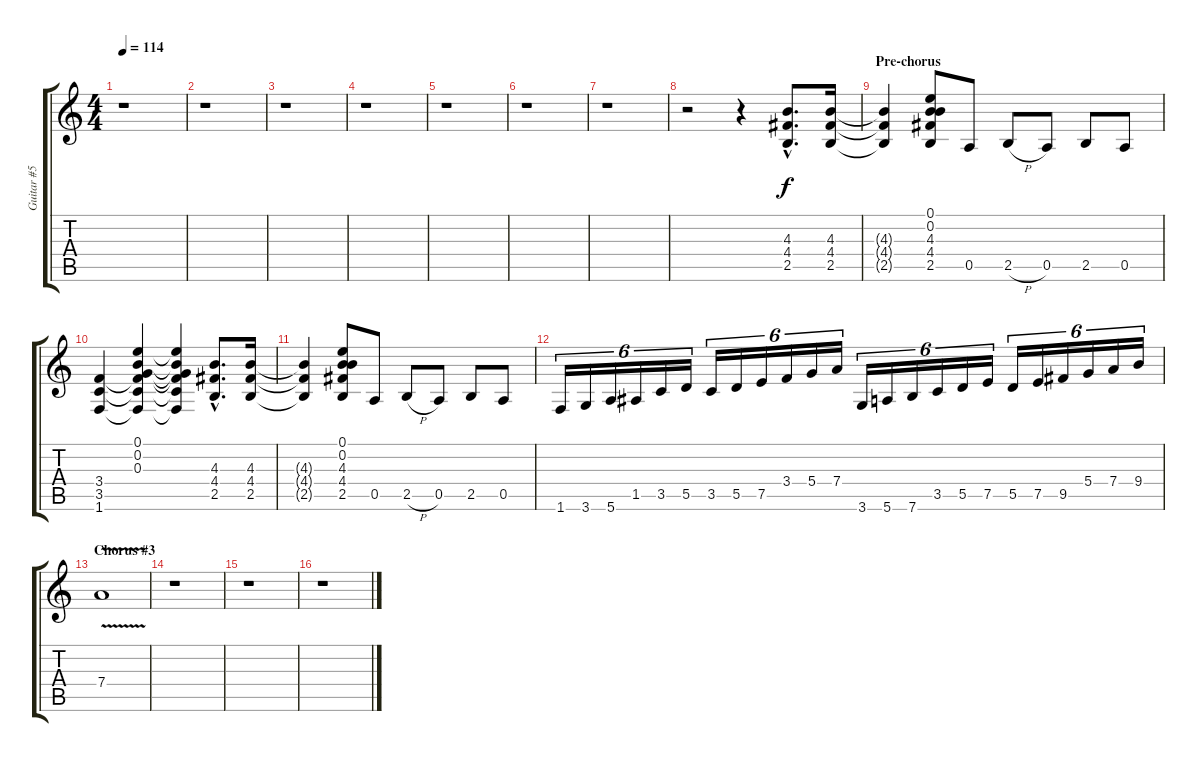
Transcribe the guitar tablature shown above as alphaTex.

\track ("Guitar #5 - Overdub" "Guitar #5 ") {instrument distortionguitar}
\staff {score tabs}
\tuning (E4 B3 G3 D3 A2 E2) {hide}
\ts (4 4)
\tempo 114
\clef g2
\ks c
r.1{dy f instrument distortionguitar} |
r.1 |
r.1 |
r.1 |
r.1 |
r.1 |
r.1 |
r.2 r.4 (4.3{hac} 4.4{hac} 2.5{hac}).8{d} (4.3 4.4 2.5).16 |
\section ("" "Pre-chorus")
(4.3{t} 4.4{t} 2.5{t}).4 (0.1 0.2 4.3 4.4 2.5).8 0.5.8 2.5{h}.8 0.5.8 2.5.8 0.5.8 |
(3.4 3.5 1.6).4 (0.1 0.2 0.3 3.4{t} 3.5{t} 1.6{t}).4 (0.1{t} 0.2{t} 0.3{t} 3.4{t} 3.5{t} 1.6{t}).4 (4.3{hac} 4.4{hac} 2.5{hac}).8{d} (4.3 4.4 2.5).16 |
(4.3{t} 4.4{t} 2.5{t}).4 (0.1 0.2 4.3 4.4 2.5).8 0.5.8 2.5{h}.8 0.5.8 2.5.8 0.5.8 |
1.6.16{tu (6 4)} 3.6.16{tu (6 4)} 5.6.16{tu (6 4)} 1.5.16{tu (6 4)} 3.5.16{tu (6 4)} 5.5.16{tu (6 4)} 3.5.16{tu (6 4)} 5.5.16{tu (6 4)} 7.5.16{tu (6 4)} 3.4.16{tu (6 4)} 5.4.16{tu (6 4)} 7.4.16{tu (6 4)} 3.6.16{tu (6 4)} 5.6.16{tu (6 4)} 7.6.16{tu (6 4)} 3.5.16{tu (6 4)} 5.5.16{tu (6 4)} 7.5.16{tu (6 4)} 5.5.16{tu (6 4)} 7.5.16{tu (6 4)} 9.5.16{tu (6 4)} 5.4.16{tu (6 4)} 7.4.16{tu (6 4)} 9.4.16{tu (6 4)} |
\section ("" "Chorus #3")
7.4{v}.1 |
r.1 |
r.1 |
r.1
